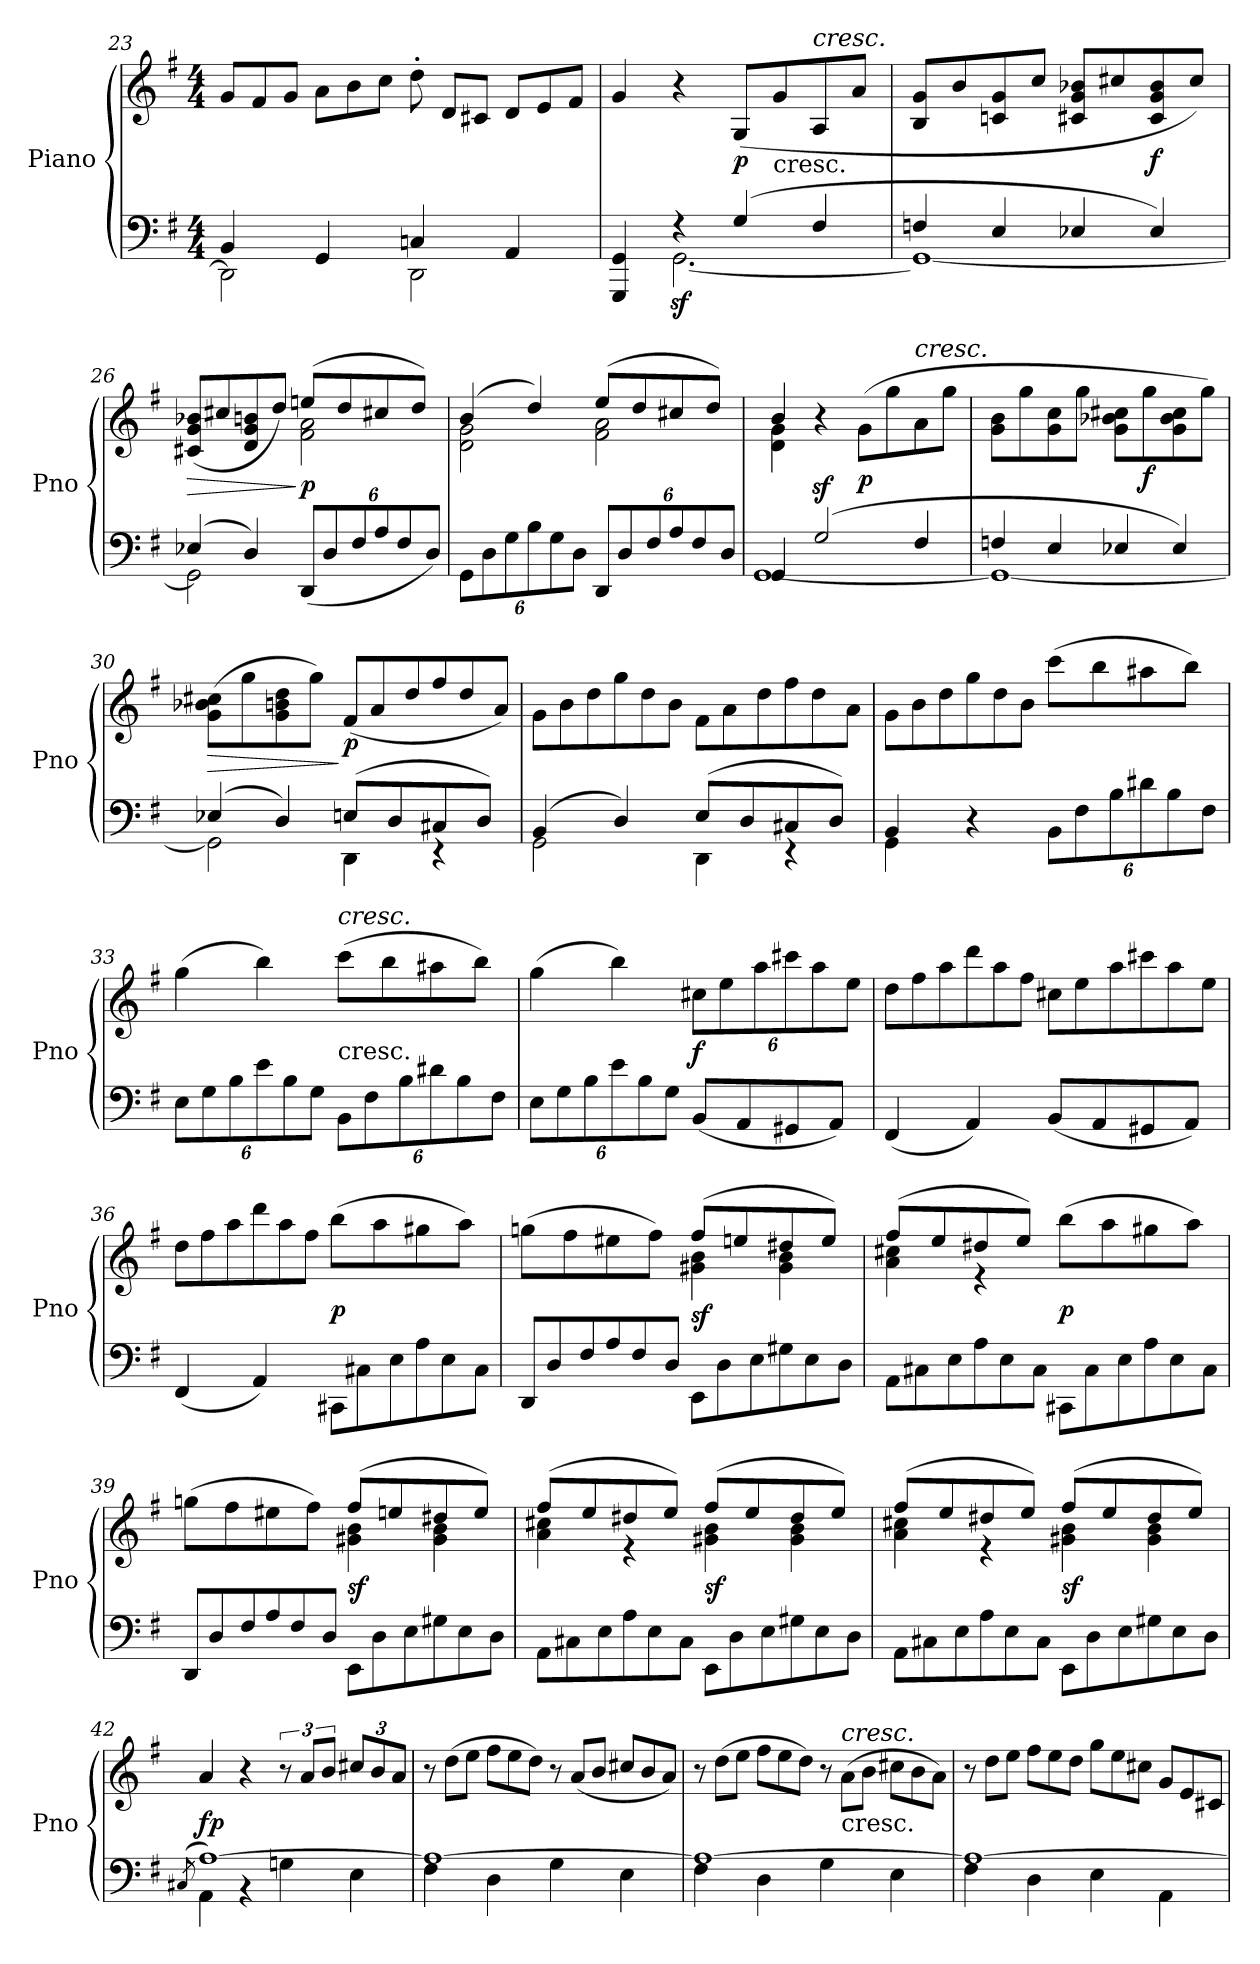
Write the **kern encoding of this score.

**kern	**kern	**dynam
*part1	*part1	*part1
*staff2	*staff1	*staff1/2
*I"Piano	*	*
*I'Pno	*	*
*clefF4	*clefG2	*
*k[f#]	*k[f#]	*
*G:	*G:	*
*M4/4	*M4/4	*
=23	=23	=23
*^	*	*
*	*	*Xtuplet	*
4BB	2DD]	12gL	.
.	.	12f#	.
.	.	12gJ	.
4GG	.	12aL	.
.	.	12b	.
.	.	12ccJ	.
4Cn	2DD	12dd'	.
.	.	12dL	.
.	.	12c#XJ	.
4AA	.	12dL	.
.	.	12e	.
.	.	12f#J	.
=24	=24	=24	=24
4GGG 4GG	4ryy	4g	.
4r	[2.GGz<	4r	.
(4G	.	(>8GL	p
!	!	!LO:TX:c:t=cresc.	!
.	.	8g	.
!	!	!LO:TX:a:i:t=cresc.	!
4F#	.	8A	.
.	.	8aJ	.
=25	=25	=25	=25
4Fn	1GG_	8B 8gL	.
.	.	8b	.
4E	.	8cn 8g	.
.	.	8ccJ	.
4E-X	.	8c#X 8g 8b-XL	.
.	.	8cc#X	.
4E-)	.	8c# 8g 8b-	f
.	.	8cc#J)	.
=26	=26	=26	=26
*	*	*^	*
(4E-X	2GG]	(>8c#X 8g 8b-XL	2ryy	>
.	.	8cc#X	.	.
4D)	.	8d 8g 8bn	.	.
.	.	8ddJ)	.	.
(12DD/L	2ryy	(8eenL	2f# 2a	] p
12D/	.	.	.	.
.	.	8dd	.	.
12F#/	.	.	.	.
12A/	.	8cc#X	.	.
12F#/	.	.	.	.
.	.	8ddJ)	.	.
12D/J)	.	.	.	.
*v	*v	*	*	*
=27	=27	=27	=27
12GGL	(4b	2d 2g	.
12D	.	.	.
12G	.	.	.
12B	4dd)	.	.
12G	.	.	.
12DJ	.	.	.
12DDL	(8eeL	2f# 2a	.
12D	.	.	.
.	8dd	.	.
12F#	.	.	.
12A	8cc#X	.	.
12F#	.	.	.
.	8ddJ)	.	.
12DJ	.	.	.
=28	=28	=28	=28
*^	*	*	*
4GG	[1GG	4b	4d 4g	.
(2Gz>	.	4r	2.ryy	.
.	.	(8gL	.	p
.	.	8gg	.	.
!	!	!LO:TX:a:i:t=cresc.	!	!
4F#	.	8a	.	.
.	.	8ggJ	.	.
*	*	*v	*v	*
=29	=29	=29	=29
4Fn	1GG_	8g 8bL	.
.	.	8gg	.
4E	.	8g 8cc	.
.	.	8ggJ	.
4E-X	.	8g 8b-X 8cc#XL	.
.	.	8gg	f
4E-)	.	8g 8b- 8cc#	.
.	.	8ggJ)	.
=30	=30	=30	=30
(4E-X	2GG]	(8g 8b-X 8cc#XL	>
.	.	8gg	.
4D)	.	8g 8bn 8dd	.
.	.	8ggJ)	.
(8EnL	4DD	(12f#/L	] p
.	.	12a/	.
8D	.	.	.
.	.	12dd/	.
8C#X	4r	12ff#/	.
.	.	12dd/	.
8DJ)	.	.	.
.	.	12a/J)	.
=31	=31	=31	=31
(4BB	2GG	12gL	.
.	.	12b	.
.	.	12dd	.
4D)	.	12gg	.
.	.	12dd	.
.	.	12bJ	.
(8EL	4DD	12f#L	.
.	.	12a	.
8D	.	.	.
.	.	12dd	.
8C#X	4r	12ff#	.
.	.	12dd	.
8DJ)	.	.	.
.	.	12aJ	.
=32	=32	=32	=32
4BB	4GG	12gL	.
.	.	12b	.
.	.	12dd	.
4r	2.ryy	12gg	.
.	.	12dd	.
.	.	12bJ	.
12BBL	.	(8cccL	.
12F#	.	.	.
.	.	8bb	.
12B	.	.	.
12d#X	.	8aa#X	.
12B	.	.	.
.	.	8bbJ)	.
12F#J	.	.	.
*v	*v	*	*
=33	=33	=33
12EL	(4gg	.
12G	.	.
12B	.	.
12e	4bb)	.
12B	.	.
12GJ	.	.
!	!LO:TX:c:t=cresc.	!
!	!LO:TX:a:i:t=cresc.	!
12BBL	(8cccL	.
12F#	.	.
.	8bb	.
12B	.	.
12d#X	8aa#X	.
12B	.	.
.	8bbJ)	.
12F#J	.	.
=34	=34	=34
12EL	(4gg	.
12G	.	.
12B	.	.
12e	4bb)	.
12B	.	.
12GJ	.	.
*	*tuplet	*
(8BBL	12cc#XL	f
.	12ee	.
8AA	.	.
.	12aa	.
8GG#X	12ccc#X	.
.	12aa	.
8AAJ)	.	.
.	12eeJ	.
=35	=35	=35
*	*Xtuplet	*
(4FF#	12ddL	.
.	12ff#	.
.	12aa	.
4AA)	12ddd	.
.	12aa	.
.	12ff#J	.
(8BBL	12cc#XL	.
.	12ee	.
8AA	.	.
.	12aa	.
8GG#X	12ccc#X	.
.	12aa	.
8AAJ)	.	.
.	12eeJ	.
=36	=36	=36
(4FF#	12ddL	.
.	12ff#	.
.	12aa	.
4AA)	12ddd	.
.	12aa	.
.	12ff#J	.
*Xtuplet	*	*
12CC#X\L	(8bbL	p
12C#X\	.	.
.	8aa	.
12E\	.	.
12A\	8gg#X	.
12E\	.	.
.	8aaJ)	.
12C#\J	.	.
=37	=37	=37
*	*^	*
12DDL	2ryy	(8ggnL	.
12D	.	.	.
.	.	8ff#	.
12F#	.	.	.
12A	.	8ee#X	.
12F#	.	.	.
.	.	8ff#J)	.
12DJ	.	.	.
12EE\L	(8ff#L	4g#X 4b	sf
12D\	.	.	.
.	8een	.	.
12E\	.	.	.
12G#X\	8dd#X	4g# 4b	.
12E\	.	.	.
.	8eeJ)	.	.
12D\J	.	.	.
=38	=38	=38	=38
12AAL	(8ff#L	4a 4cc#X	.
12C#X	.	.	.
.	8ee	.	.
12E	.	.	.
12A	8dd#X	4r	.
12E	.	.	.
.	8eeJ)	.	.
12C#J	.	.	.
12CC#X\L	(8bbL	2ryy	p
12C#\	.	.	.
.	8aa	.	.
12E\	.	.	.
12A\	8gg#X	.	.
12E\	.	.	.
.	8aaJ)	.	.
12C#\J	.	.	.
=39	=39	=39	=39
12DDL	2ryy	(8ggnL	.
12D	.	.	.
.	.	8ff#	.
12F#	.	.	.
12A	.	8ee#X	.
12F#	.	.	.
.	.	8ff#J)	.
12DJ	.	.	.
12EE\L	(8ff#L	4g#X 4b	sf
12D\	.	.	.
.	8een	.	.
12E\	.	.	.
12G#X\	8dd#X	4g# 4b	.
12E\	.	.	.
.	8eeJ)	.	.
12D\J	.	.	.
=40	=40	=40	=40
12AAL	(8ff#L	4a 4cc#X	.
12C#X	.	.	.
.	8ee	.	.
12E	.	.	.
12A	8dd#X	4r	.
12E	.	.	.
.	8eeJ)	.	.
12C#J	.	.	.
12EE\L	(8ff#L	4g#X 4b	sf
12D\	.	.	.
.	8ee	.	.
12E\	.	.	.
12G#X\	8dd#	4g# 4b	.
12E\	.	.	.
.	8eeJ)	.	.
12D\J	.	.	.
=41	=41	=41	=41
12AAL	(8ff#L	4a 4cc#X	.
12C#X	.	.	.
.	8ee	.	.
12E	.	.	.
12A	8dd#X	4r	.
12E	.	.	.
.	8eeJ)	.	.
12C#J	.	.	.
12EE\L	(8ff#L	4g#X 4b	sf
12D\	.	.	.
.	8ee	.	.
12E\	.	.	.
12G#X\	8dd#	4g# 4b	.
12E\	.	.	.
.	8eeJ)	.	.
12D\J	.	.	.
*	*v	*v	*
=42	=42	=42
(8qC#X	.	.
*^	*	*
[1A)	4AA	4a	fp
.	4r	4r	.
*	*	*tuplet	*
.	4Gn	12r	.
.	.	12aL	.
.	.	12bJ	.
.	4E	12cc#X/L	.
.	.	12b/	.
.	.	12a/J	.
=43	=43	=43	=43
*	*	*Xtuplet	*
1A_	4F#	12r	.
.	.	(12ddL	.
.	.	12eeJ	.
.	4D	12ff#L	.
.	.	12ee	.
.	.	12ddJ)	.
.	4G	12r	.
.	.	(12aL	.
.	.	12bJ	.
.	4E	12cc#X/L	.
.	.	12b/	.
.	.	12a/J)	.
=44	=44	=44	=44
1A_	4F#	12r	.
.	.	(12ddL	.
.	.	12eeJ	.
.	4D	12ff#L	.
.	.	12ee	.
.	.	12ddJ)	.
.	4G	12r	.
!	!	!LO:TX:c:t=cresc.	!
!	!	!LO:TX:a:i:t=cresc.	!
.	.	(12a\L	.
.	.	12b\J	.
.	4E	12cc#X\L	.
.	.	12b\	.
.	.	12a\J)	.
=45	=45	=45	=45
1A_	4F#	12r	.
.	.	12ddL	.
.	.	12eeJ	.
.	4D	12ff#L	.
.	.	12ee	.
.	.	12ddJ	.
.	4E	12ggL	.
.	.	12ee	.
.	.	12cc#XJ	.
.	4AA	12gL	.
.	.	12e	.
.	.	12c#XJ	.
*v	*v	*	*
=	=	=
*-	*-	*-
